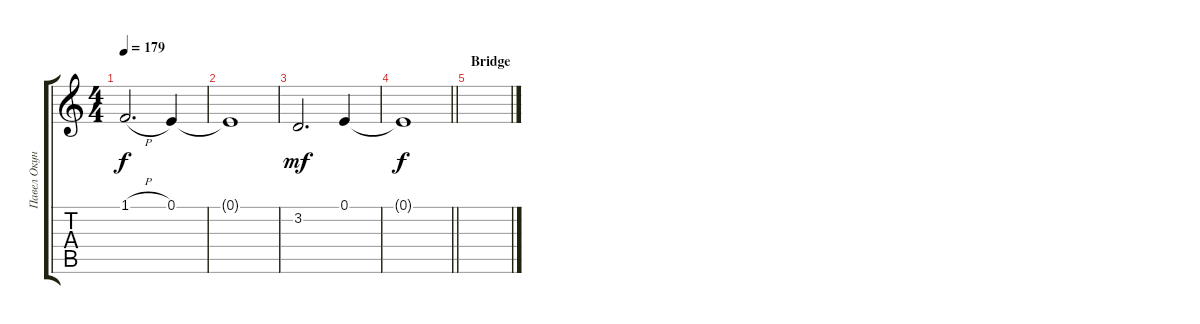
\track ("Павел Окунев" "Павел Окун") {instrument frenchhorn}
\staff {score tabs}
\tuning (E4 B3 G3 D3 A2 E2) {hide}
\ts (4 4)
\tempo 179
\clef g2
\ks c
1.1{h}.2{d dy f} 0.1.4 |
0.1{t}.1 |
3.2.2{d dy mf} 0.1.4 |
\barLineRight lightlight
0.1{t}.1{dy f} |
\section ("" "Bridge")
